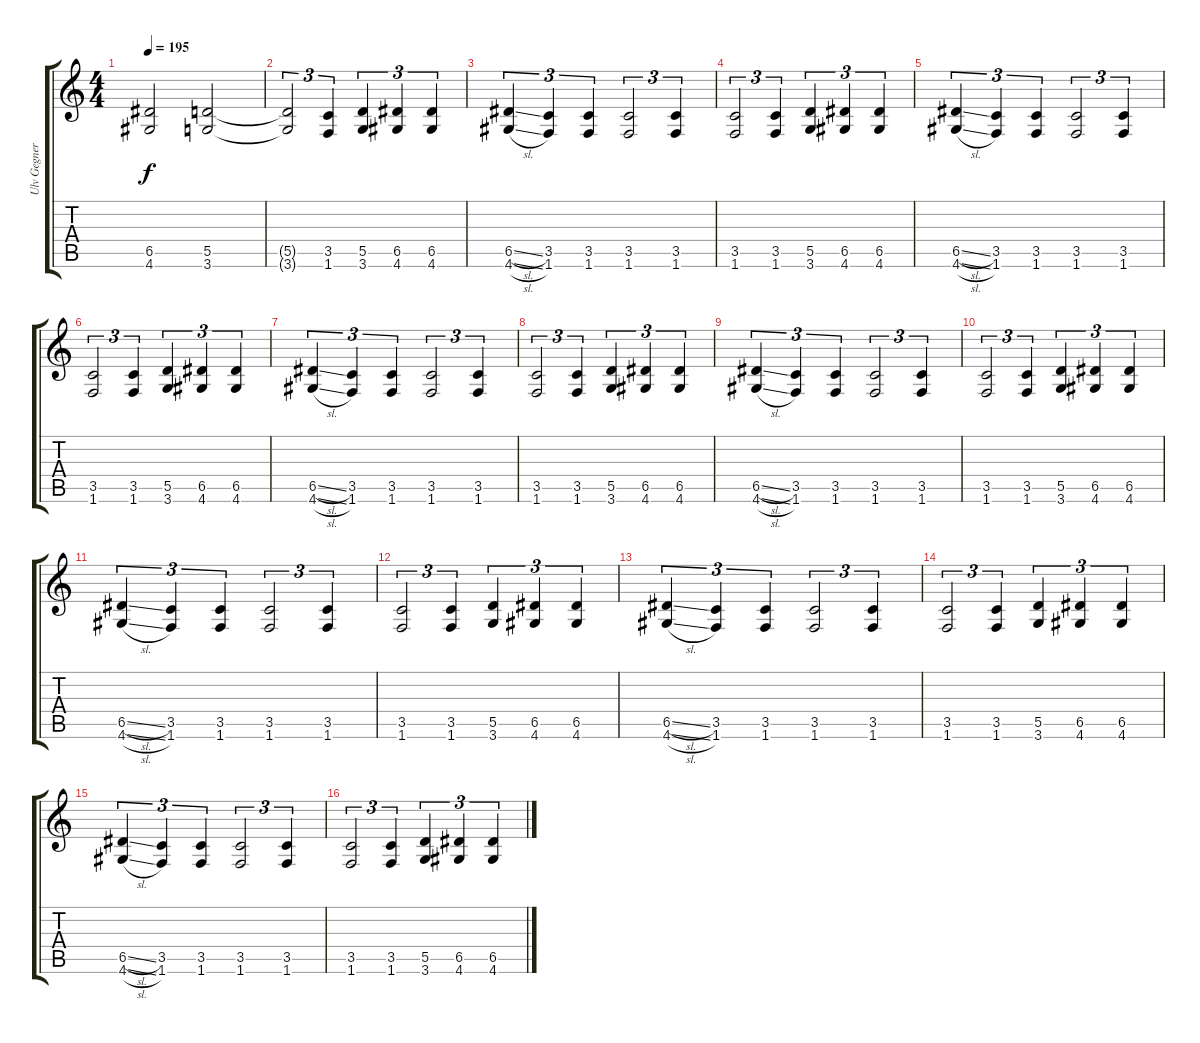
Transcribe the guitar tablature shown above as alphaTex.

\track ("Ulv Gegner" "Ulv Gegner") {instrument distortionguitar}
\staff {score tabs}
\tuning (E4 B3 G3 D3 A2 E2) {hide}
\ts (4 4)
\tempo 195
\clef g2
\ks c
(6.5 4.6).2{dy f} (5.5 3.6).2 |
(5.5{t} 3.6{t}).2{tu (3 2)} (3.5 1.6).4{tu (3 2)} (5.5 3.6).4{tu (3 2)} (6.5 4.6).4{tu (3 2)} (6.5 4.6).4{tu (3 2)} |
(6.5{sl} 4.6{sl}).4{tu (3 2)} (3.5 1.6).4{tu (3 2)} (3.5 1.6).4{tu (3 2)} (3.5 1.6).2{tu (3 2)} (3.5 1.6).4{tu (3 2)} |
(3.5 1.6).2{tu (3 2)} (3.5 1.6).4{tu (3 2)} (5.5 3.6).4{tu (3 2)} (6.5 4.6).4{tu (3 2)} (6.5 4.6).4{tu (3 2)} |
(6.5{sl} 4.6{sl}).4{tu (3 2)} (3.5 1.6).4{tu (3 2)} (3.5 1.6).4{tu (3 2)} (3.5 1.6).2{tu (3 2)} (3.5 1.6).4{tu (3 2)} |
(3.5 1.6).2{tu (3 2)} (3.5 1.6).4{tu (3 2)} (5.5 3.6).4{tu (3 2)} (6.5 4.6).4{tu (3 2)} (6.5 4.6).4{tu (3 2)} |
(6.5{sl} 4.6{sl}).4{tu (3 2)} (3.5 1.6).4{tu (3 2)} (3.5 1.6).4{tu (3 2)} (3.5 1.6).2{tu (3 2)} (3.5 1.6).4{tu (3 2)} |
(3.5 1.6).2{tu (3 2)} (3.5 1.6).4{tu (3 2)} (5.5 3.6).4{tu (3 2)} (6.5 4.6).4{tu (3 2)} (6.5 4.6).4{tu (3 2)} |
(6.5{sl} 4.6{sl}).4{tu (3 2)} (3.5 1.6).4{tu (3 2)} (3.5 1.6).4{tu (3 2)} (3.5 1.6).2{tu (3 2)} (3.5 1.6).4{tu (3 2)} |
(3.5 1.6).2{tu (3 2)} (3.5 1.6).4{tu (3 2)} (5.5 3.6).4{tu (3 2)} (6.5 4.6).4{tu (3 2)} (6.5 4.6).4{tu (3 2)} |
(6.5{sl} 4.6{sl}).4{tu (3 2)} (3.5 1.6).4{tu (3 2)} (3.5 1.6).4{tu (3 2)} (3.5 1.6).2{tu (3 2)} (3.5 1.6).4{tu (3 2)} |
(3.5 1.6).2{tu (3 2)} (3.5 1.6).4{tu (3 2)} (5.5 3.6).4{tu (3 2)} (6.5 4.6).4{tu (3 2)} (6.5 4.6).4{tu (3 2)} |
(6.5{sl} 4.6{sl}).4{tu (3 2)} (3.5 1.6).4{tu (3 2)} (3.5 1.6).4{tu (3 2)} (3.5 1.6).2{tu (3 2)} (3.5 1.6).4{tu (3 2)} |
(3.5 1.6).2{tu (3 2)} (3.5 1.6).4{tu (3 2)} (5.5 3.6).4{tu (3 2)} (6.5 4.6).4{tu (3 2)} (6.5 4.6).4{tu (3 2)} |
(6.5{sl} 4.6{sl}).4{tu (3 2)} (3.5 1.6).4{tu (3 2)} (3.5 1.6).4{tu (3 2)} (3.5 1.6).2{tu (3 2)} (3.5 1.6).4{tu (3 2)} |
(3.5 1.6).2{tu (3 2)} (3.5 1.6).4{tu (3 2)} (5.5 3.6).4{tu (3 2)} (6.5 4.6).4{tu (3 2)} (6.5 4.6).4{tu (3 2)}
